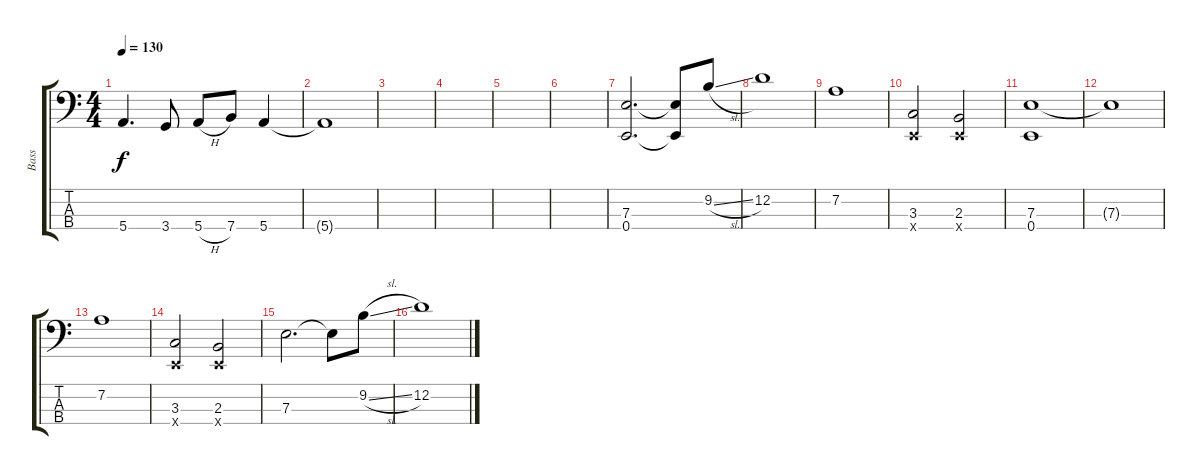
\track ("Bass" "Bass") {instrument electricbassfinger}
\staff {score tabs}
\tuning (G2 D2 A1 E1) {hide}
\ts (4 4)
\tempo 130
\clef f4
\ks c
5.4.4{d dy f} 3.4.8 5.4{h}.8 7.4.8 5.4.4 |
5.4{t}.1 |
|
|
|
|
(7.3 0.4).2{d} (7.3{t} 0.4{t}).8 9.2{sl}.8 |
12.2.1 |
7.2.1 |
(3.3 0.4{x}).2 (2.3 0.4{x}).2 |
(7.3 0.4).1 |
7.3{t}.1 |
7.2.1 |
(3.3 0.4{x}).2 (2.3 0.4{x}).2 |
7.3.2{d} 7.3{t}.8 9.2{sl}.8 |
12.2.1
